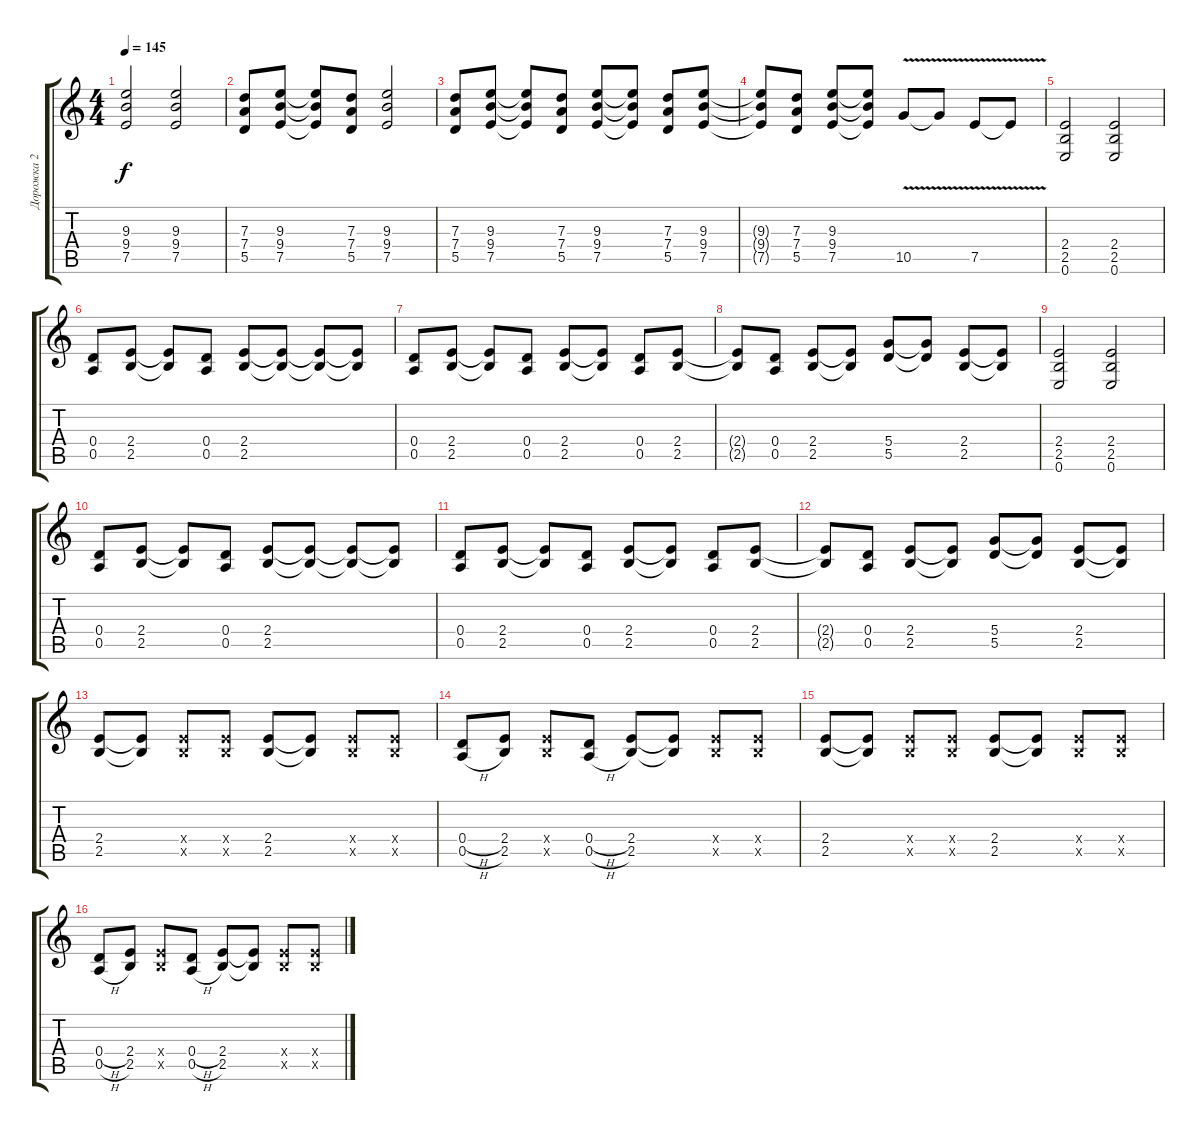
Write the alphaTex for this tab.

\track ("Дорожка 2" "Дорожка 2") {instrument overdrivenguitar}
\staff {score tabs}
\tuning (E4 B3 G3 D3 A2 E2) {hide}
\ts (4 4)
\tempo 145
\clef g2
\ks c
(9.3 9.4 7.5).2{dy f} (9.3 9.4 7.5).2 |
(7.3 7.4 5.5).8 (9.3 9.4 7.5).8 (9.3{t} 9.4{t} 7.5{t}).8 (7.3 7.4 5.5).8 (9.3 9.4 7.5).2 |
(7.3 7.4 5.5).8 (9.3 9.4 7.5).8 (9.3{t} 9.4{t} 7.5{t}).8 (7.3 7.4 5.5).8 (9.3 9.4 7.5).8 (9.3{t} 9.4{t} 7.5{t}).8 (7.3 7.4 5.5).8 (9.3 9.4 7.5).8 |
(9.3{t} 9.4{t} 7.5{t}).8 (7.3 7.4 5.5).8 (9.3 9.4 7.5).8 (9.3{t} 9.4{t} 7.5{t}).8 10.5{v}.8 10.5{t}.8 7.5{v}.8 7.5{t}.8 |
(2.4 2.5 0.6).2{volume 16 balance 10} (2.4 2.5 0.6).2 |
(0.4 0.5).8 (2.4 2.5).8 (2.4{t} 2.5{t}).8 (0.4 0.5).8 (2.4 2.5).8 (2.4{t} 2.5{t}).8 (2.4{t} 2.5{t}).8 (2.4{t} 2.5{t}).8 |
(0.4 0.5).8 (2.4 2.5).8 (2.4{t} 2.5{t}).8 (0.4 0.5).8 (2.4 2.5).8 (2.4{t} 2.5{t}).8 (0.4 0.5).8 (2.4 2.5).8 |
(2.4{t} 2.5{t}).8 (0.4 0.5).8 (2.4 2.5).8 (2.4{t} 2.5{t}).8 (5.4 5.5).8 (5.4{t} 5.5{t}).8 (2.4 2.5).8 (2.4{t} 2.5{t}).8 |
(2.4 2.5 0.6).2 (2.4 2.5 0.6).2 |
(0.4 0.5).8 (2.4 2.5).8 (2.4{t} 2.5{t}).8 (0.4 0.5).8 (2.4 2.5).8 (2.4{t} 2.5{t}).8 (2.4{t} 2.5{t}).8 (2.4{t} 2.5{t}).8 |
(0.4 0.5).8 (2.4 2.5).8 (2.4{t} 2.5{t}).8 (0.4 0.5).8 (2.4 2.5).8 (2.4{t} 2.5{t}).8 (0.4 0.5).8 (2.4 2.5).8 |
(2.4{t} 2.5{t}).8 (0.4 0.5).8 (2.4 2.5).8 (2.4{t} 2.5{t}).8 (5.4 5.5).8 (5.4{t} 5.5{t}).8 (2.4 2.5).8 (2.4{t} 2.5{t}).8 |
(2.4 2.5).8{volume 16 balance 16} (2.4{t} 2.5{t}).8 (2.4{x} 2.5{x}).8 (2.4{x} 2.5{x}).8 (2.4 2.5).8 (2.4{t} 2.5{t}).8 (2.4{x} 2.5{x}).8 (2.4{x} 2.5{x}).8 |
(0.4{h} 0.5{h}).8 (2.4 2.5).8 (2.4{x} 2.5{x}).8 (0.4{h} 0.5{h}).8 (2.4 2.5).8 (2.4{t} 2.5{t}).8 (2.4{x} 2.5{x}).8 (2.4{x} 2.5{x}).8 |
(2.4 2.5).8 (2.4{t} 2.5{t}).8 (2.4{x} 2.5{x}).8 (2.4{x} 2.5{x}).8 (2.4 2.5).8 (2.4{t} 2.5{t}).8 (2.4{x} 2.5{x}).8 (2.4{x} 2.5{x}).8 |
(0.4{h} 0.5{h}).8 (2.4 2.5).8 (2.4{x} 2.5{x}).8 (0.4{h} 0.5{h}).8 (2.4 2.5).8 (2.4{t} 2.5{t}).8 (2.4{x} 2.5{x}).8 (2.4{x} 2.5{x}).8
